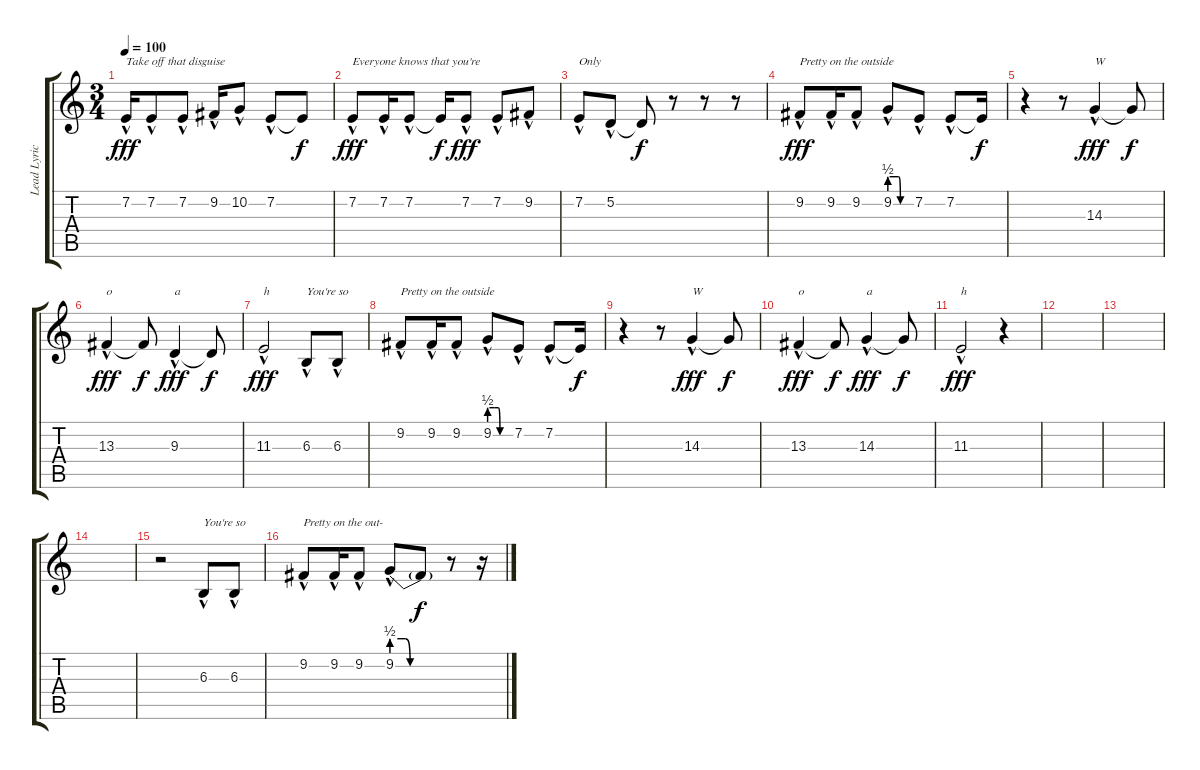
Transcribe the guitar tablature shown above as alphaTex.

\track ("Lead Lyrics" "Lead Lyric") {instrument altosax}
\staff {score tabs}
\tuning (D4 A3 F3 C3 G2 C2) {hide}
\ts (3 4)
\tempo 100
\clef g2
\ks c
7.2{hac}.16{txt "Take off that disguise" dy fff} 7.2{hac}.8 7.2{hac}.8 9.2{hac}.16 10.2{hac}.8 7.2{hac}.8 7.2{t}.8{dy f} |
7.2{hac}.8{txt "Everyone knows that you're " dy fff} 7.2{hac}.16 7.2{hac}.8 7.2{t}.16{dy f} 7.2{hac}.8{dy fff} 7.2{hac}.8 9.2{hac}.8 |
7.2{hac}.8{txt "Only"} 5.2{hac}.8 5.2{t}.8{dy f} r.8 r.8 r.8 |
9.2{hac}.8{txt "Pretty on the outside" dy fff} 9.2{hac}.16 9.2{hac}.8 9.2{be (custom 0 2 15 2 25 2 30 0 60 0) hac}.8 7.2{hac}.8 7.2{hac}.8 7.2{t}.16{dy f} |
r.4 r.8 14.3{hac}.4{txt "W" dy fff} 14.3{t}.8{dy f} |
13.3{hac}.4{txt "o" dy fff} 13.3{t}.8{dy f} 9.3{hac}.4{txt "a" dy fff} 9.3{t}.8{dy f} |
11.3{hac}.2{txt "h" dy fff} 6.3{hac}.8{txt "You're so"} 6.3{hac}.8 |
9.2{hac}.8{txt "Pretty on the outside"} 9.2{hac}.16 9.2{hac}.8 9.2{be (custom 0 2 15 2 25 2 30 0 60 0) hac}.8 7.2{hac}.8 7.2{hac}.8 7.2{t}.16{dy f} |
r.4 r.8 14.3{hac}.4{txt "W" dy fff} 14.3{t}.8{dy f} |
13.3{hac}.4{txt "o" dy fff} 13.3{t}.8{dy f} 14.3{hac}.4{txt "a" dy fff} 14.3{t}.8{dy f} |
11.3{hac}.2{txt "h" dy fff} r.4 |
|
|
|
r.2 6.3{hac}.8{txt "You're so"} 6.3{hac}.8 |
9.2{hac}.8{txt "Pretty on the out-"} 9.2{hac}.16 9.2{hac}.8 9.2{be (custom 0 2 10 2 15 2 20 0 30 0 60 0) hac}.8 9.2{t}.8{dy f} r.8 r.16
